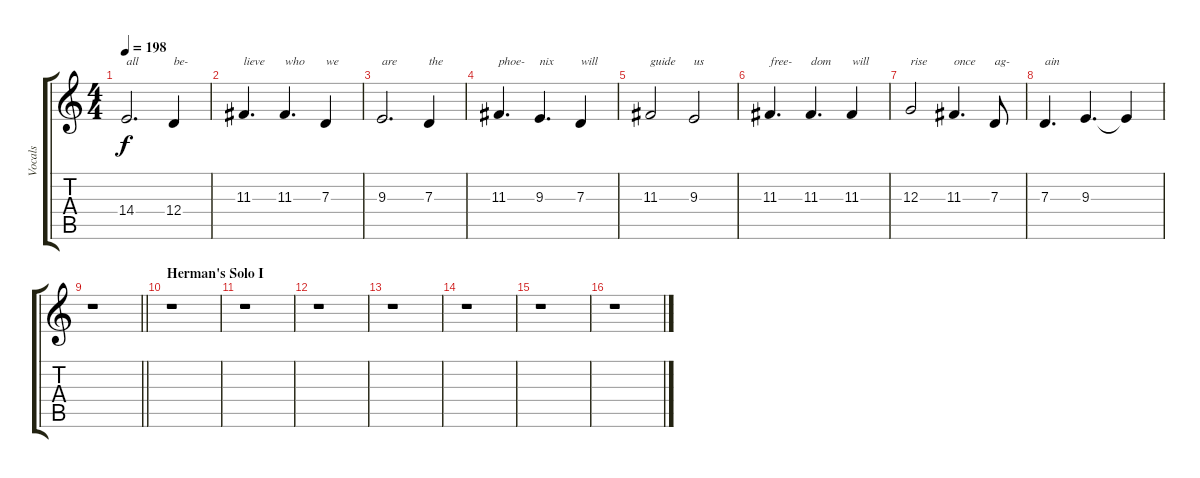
\track ("Vocals" "Vocals") {instrument altosax}
\staff {score tabs}
\tuning (E4 B3 G3 D3 A2 E2) {hide}
\ts (4 4)
\tempo 198
\clef g2
\ks c
14.4.2{d txt "all" dy f} 12.4.4{txt "be-"} |
11.3.4{d txt "lieve"} 11.3.4{d txt "who"} 7.3.4{txt "we"} |
9.3.2{d txt "are"} 7.3.4{txt "the"} |
11.3.4{d txt "phoe-"} 9.3.4{d txt "nix"} 7.3.4{txt "will"} |
11.3.2{txt "guide"} 9.3.2{txt "us"} |
11.3.4{d txt "free-"} 11.3.4{d txt "dom"} 11.3.4{txt "will"} |
12.3.2{txt "rise"} 11.3.4{d txt "once"} 7.3.8{txt "ag-"} |
7.3.4{d txt "ain"} 9.3.4{d} 9.3{t}.4 |
\barLineRight lightlight
r.1 |
\section ("" "Herman's Solo I")
r.1 |
r.1 |
r.1 |
r.1 |
r.1 |
r.1 |
r.1
